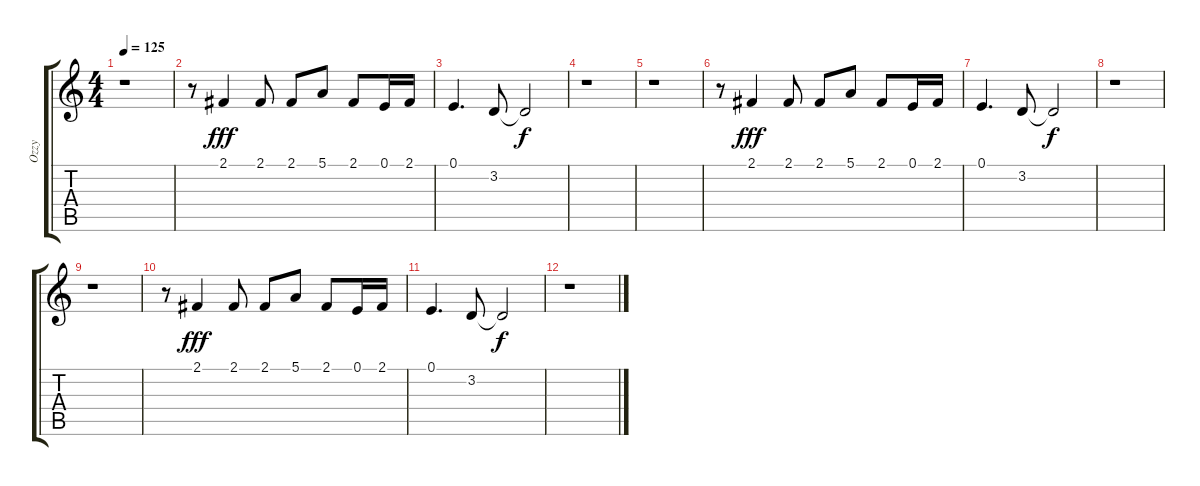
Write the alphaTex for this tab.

\track ("Ozzy" "Ozzy") {instrument trumpet}
\staff {score tabs}
\tuning (E4 B3 G3 D3 A2 E2) {hide}
\ts (4 4)
\tempo 125
\clef g2
\ks c
r.1{dy f} |
r.8 2.1.4{dy fff} 2.1.8 2.1.8 5.1.8 2.1.8 0.1.16 2.1.16 |
0.1.4{d} 3.2.8 3.2{t}.2{dy f} |
r.1 |
r.1 |
r.8 2.1.4{dy fff} 2.1.8 2.1.8 5.1.8 2.1.8 0.1.16 2.1.16 |
0.1.4{d} 3.2.8 3.2{t}.2{dy f} |
r.1 |
r.1 |
r.8 2.1.4{dy fff} 2.1.8 2.1.8 5.1.8 2.1.8 0.1.16 2.1.16 |
0.1.4{d} 3.2.8 3.2{t}.2{dy f} |
r.1
